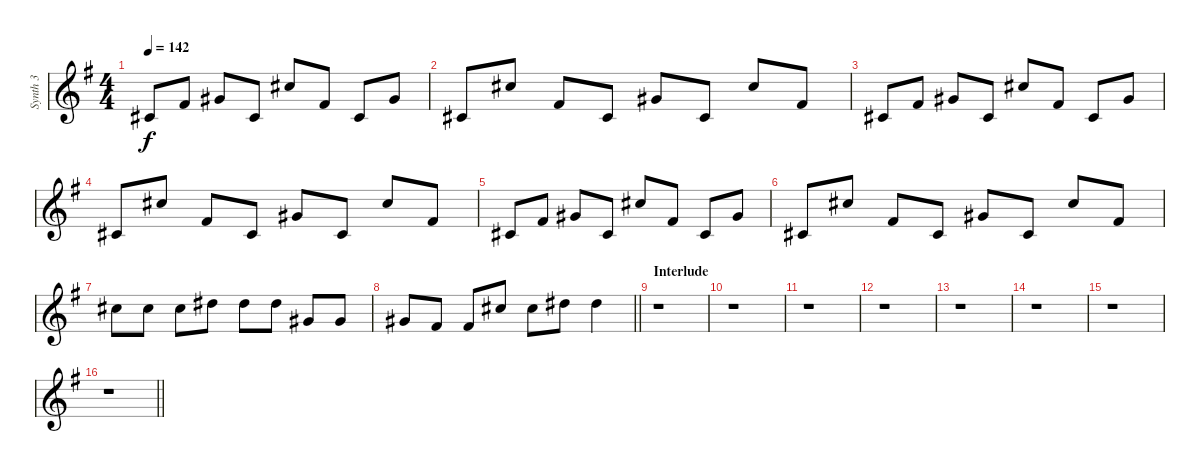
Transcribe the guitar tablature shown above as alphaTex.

\track ("Synth 3" "Synth 3") {instrument pad3polysynth}
\staff {score}
\tuning (Eb4 Bb3 Gb3 Db3 Ab2 Eb2) {hide}
\ts (4 4)
\tempo 142
\clef g2
\ks g
12.4.8{dy f} 12.3.8 14.3.8 12.4.8 15.2.8 12.3.8 12.4.8 14.3.8 |
12.4.8 15.2.8 12.3.8 12.4.8 14.3.8 12.4.8 15.2.8 12.3.8 |
12.4.8 12.3.8 14.3.8 12.4.8 15.2.8 12.3.8 12.4.8 14.3.8 |
12.4.8 15.2.8 12.3.8 12.4.8 14.3.8 12.4.8 15.2.8 12.3.8 |
12.4.8 12.3.8 14.3.8 12.4.8 15.2.8 12.3.8 12.4.8 14.3.8 |
12.4.8 15.2.8 12.3.8 12.4.8 14.3.8 12.4.8 15.2.8 12.3.8 |
15.2.8 15.2.8 15.2.8 12.1.8 12.1.8 12.1.8 14.3.8 14.3.8 |
\barLineRight lightlight
14.3.8 12.3.8 12.3.8 15.2.8 15.2.8 12.1.8 12.1.4 |
\section ("" "Interlude")
r.1 |
r.1 |
r.1 |
r.1 |
r.1 |
r.1 |
r.1 |
\barLineRight lightlight
r.1
